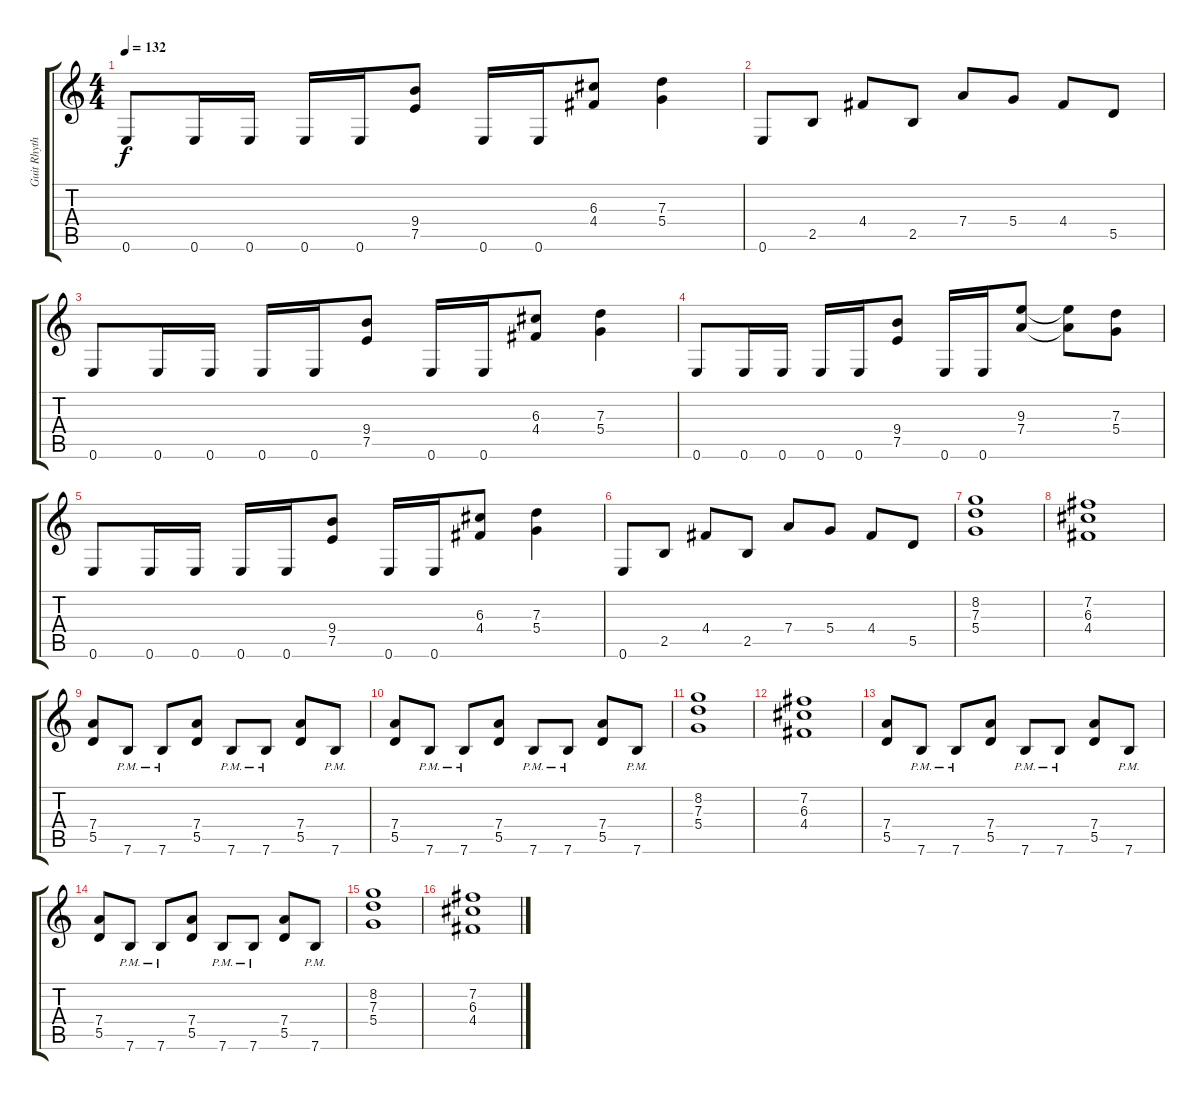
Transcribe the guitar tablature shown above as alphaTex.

\track ("Guit Rhythm 1" "Guit Rhyth") {instrument distortionguitar}
\staff {score tabs}
\tuning (E4 B3 G3 D3 A2 E2) {hide}
\ts (4 4)
\tempo 132
\clef g2
\ks c
0.6.8{dy f} 0.6.16 0.6.16 0.6.16 0.6.16 (9.4 7.5).8 0.6.16 0.6.16 (6.3 4.4).8 (7.3 5.4).4 |
0.6.8 2.5.8 4.4.8 2.5.8 7.4.8 5.4.8 4.4.8 5.5.8 |
0.6.8 0.6.16 0.6.16 0.6.16 0.6.16 (9.4 7.5).8 0.6.16 0.6.16 (6.3 4.4).8 (7.3 5.4).4 |
0.6.8 0.6.16 0.6.16 0.6.16 0.6.16 (9.4 7.5).8 0.6.16 0.6.16 (9.3 7.4).8 (9.3{t} 7.4{t}).8 (7.3 5.4).8 |
0.6.8 0.6.16 0.6.16 0.6.16 0.6.16 (9.4 7.5).8 0.6.16 0.6.16 (6.3 4.4).8 (7.3 5.4).4 |
0.6.8 2.5.8 4.4.8 2.5.8 7.4.8 5.4.8 4.4.8 5.5.8 |
(8.2 7.3 5.4).1 |
(7.2 6.3 4.4).1 |
(7.4 5.5).8 7.6{pm}.8 7.6{pm}.8 (7.4 5.5).8 7.6{pm}.8 7.6{pm}.8 (7.4 5.5).8 7.6{pm}.8 |
(7.4 5.5).8 7.6{pm}.8 7.6{pm}.8 (7.4 5.5).8 7.6{pm}.8 7.6{pm}.8 (7.4 5.5).8 7.6{pm}.8 |
(8.2 7.3 5.4).1 |
(7.2 6.3 4.4).1 |
(7.4 5.5).8 7.6{pm}.8 7.6{pm}.8 (7.4 5.5).8 7.6{pm}.8 7.6{pm}.8 (7.4 5.5).8 7.6{pm}.8 |
(7.4 5.5).8 7.6{pm}.8 7.6{pm}.8 (7.4 5.5).8 7.6{pm}.8 7.6{pm}.8 (7.4 5.5).8 7.6{pm}.8 |
(8.2 7.3 5.4).1 |
(7.2 6.3 4.4).1
